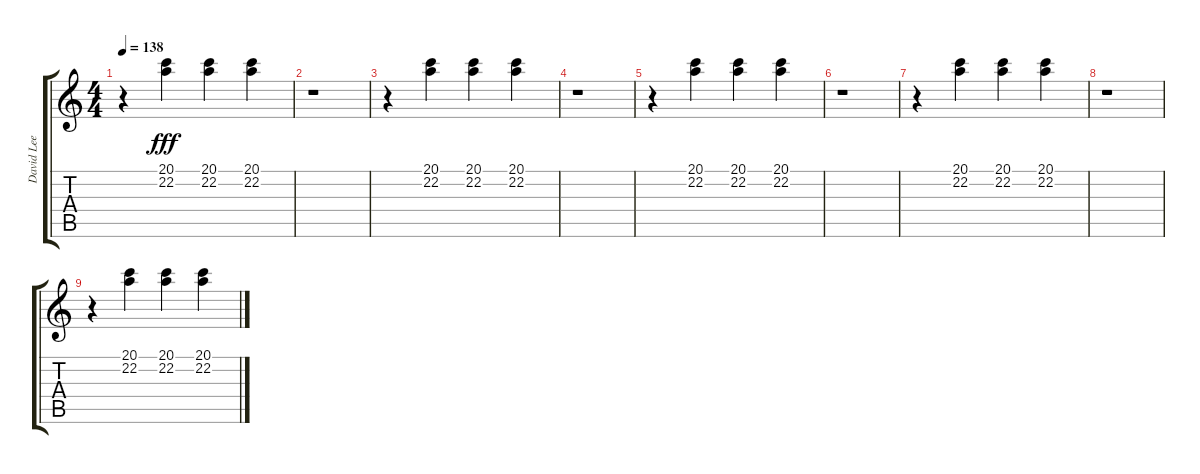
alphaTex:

\track ("David Lee Roth" "David Lee ") {instrument synthvoice}
\staff {score tabs}
\tuning (E4 B3 G3 D3 A2 E2) {hide}
\ts (4 4)
\tempo 138
\clef g2
\ks c
r.4{dy fff} (20.1 22.2).4 (20.1 22.2).4 (20.1 22.2).4 |
r.1 |
r.4 (20.1 22.2).4 (20.1 22.2).4 (20.1 22.2).4 |
r.1 |
r.4 (20.1 22.2).4 (20.1 22.2).4 (20.1 22.2).4 |
r.1 |
r.4 (20.1 22.2).4 (20.1 22.2).4 (20.1 22.2).4 |
r.1 |
r.4 (20.1 22.2).4 (20.1 22.2).4 (20.1 22.2).4
